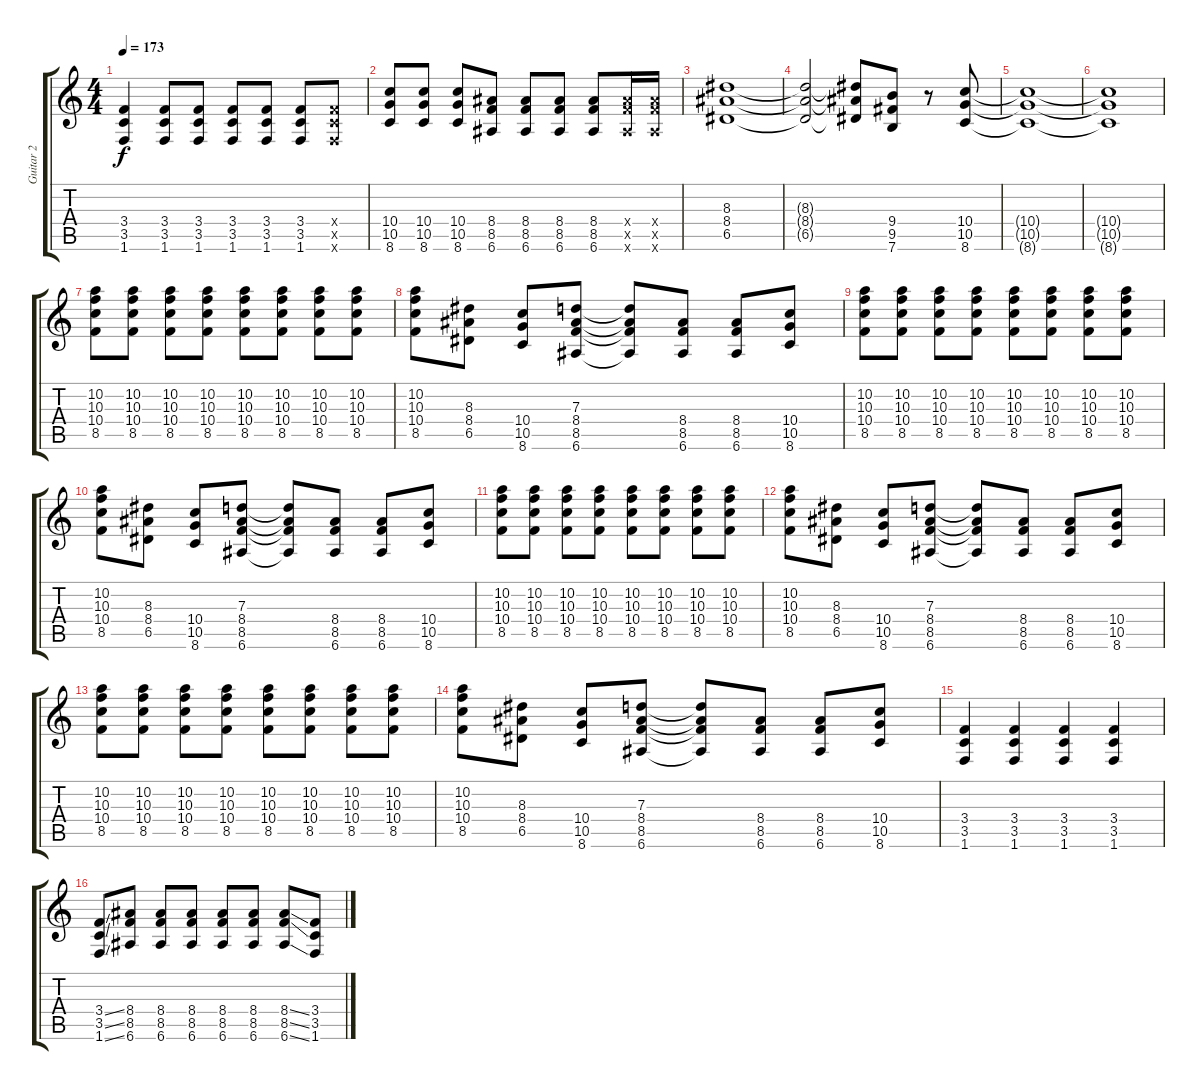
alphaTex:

\track ("Guitar 2" "Guitar 2") {instrument overdrivenguitar}
\staff {score tabs}
\tuning (E4 B3 G3 D3 A2 E2) {hide}
\ts (4 4)
\tempo 173
\clef g2
\ks c
(3.4 3.5 1.6).4{dy f} (3.4 3.5 1.6).8 (3.4 3.5 1.6).8 (3.4 3.5 1.6).8 (3.4 3.5 1.6).8 (3.4 3.5 1.6).8 (3.4{x} 3.5{x} 1.6{x}).8 |
(10.4 10.5 8.6).8 (10.4 10.5 8.6).8 (10.4 10.5 8.6).8 (8.4 8.5 6.6).8 (8.4 8.5 6.6).8 (8.4 8.5 6.6).8 (8.4 8.5 6.6).8 (8.4{x} 8.5{x} 6.6{x}).16 (8.4{x} 8.5{x} 6.6{x}).16 |
(8.3 8.4 6.5).1 |
(8.3{t} 8.4{t} 6.5{t}).2 (8.3{t} 8.4{t} 6.5{t}).8 (9.4 9.5 7.6).8 r.8 (10.4 10.5 8.6).8 |
(10.4{t} 10.5{t} 8.6{t}).1 |
(10.4{t} 10.5{t} 8.6{t}).1 |
(10.2 10.3 10.4 8.5).8 (10.2 10.3 10.4 8.5).8 (10.2 10.3 10.4 8.5).8 (10.2 10.3 10.4 8.5).8 (10.2 10.3 10.4 8.5).8 (10.2 10.3 10.4 8.5).8 (10.2 10.3 10.4 8.5).8 (10.2 10.3 10.4 8.5).8 |
(10.2 10.3 10.4 8.5).8 (8.3 8.4 6.5).8 (10.4 10.5 8.6).8 (7.3 8.4 8.5 6.6).8 (7.3{t} 8.4{t} 8.5{t} 6.6{t}).8 (8.4 8.5 6.6).8 (8.4 8.5 6.6).8 (10.4 10.5 8.6).8 |
(10.2 10.3 10.4 8.5).8 (10.2 10.3 10.4 8.5).8 (10.2 10.3 10.4 8.5).8 (10.2 10.3 10.4 8.5).8 (10.2 10.3 10.4 8.5).8 (10.2 10.3 10.4 8.5).8 (10.2 10.3 10.4 8.5).8 (10.2 10.3 10.4 8.5).8 |
(10.2 10.3 10.4 8.5).8 (8.3 8.4 6.5).8 (10.4 10.5 8.6).8 (7.3 8.4 8.5 6.6).8 (7.3{t} 8.4{t} 8.5{t} 6.6{t}).8 (8.4 8.5 6.6).8 (8.4 8.5 6.6).8 (10.4 10.5 8.6).8 |
(10.2 10.3 10.4 8.5).8 (10.2 10.3 10.4 8.5).8 (10.2 10.3 10.4 8.5).8 (10.2 10.3 10.4 8.5).8 (10.2 10.3 10.4 8.5).8 (10.2 10.3 10.4 8.5).8 (10.2 10.3 10.4 8.5).8 (10.2 10.3 10.4 8.5).8 |
(10.2 10.3 10.4 8.5).8 (8.3 8.4 6.5).8 (10.4 10.5 8.6).8 (7.3 8.4 8.5 6.6).8 (7.3{t} 8.4{t} 8.5{t} 6.6{t}).8 (8.4 8.5 6.6).8 (8.4 8.5 6.6).8 (10.4 10.5 8.6).8 |
(10.2 10.3 10.4 8.5).8 (10.2 10.3 10.4 8.5).8 (10.2 10.3 10.4 8.5).8 (10.2 10.3 10.4 8.5).8 (10.2 10.3 10.4 8.5).8 (10.2 10.3 10.4 8.5).8 (10.2 10.3 10.4 8.5).8 (10.2 10.3 10.4 8.5).8 |
(10.2 10.3 10.4 8.5).8 (8.3 8.4 6.5).8 (10.4 10.5 8.6).8 (7.3 8.4 8.5 6.6).8 (7.3{t} 8.4{t} 8.5{t} 6.6{t}).8 (8.4 8.5 6.6).8 (8.4 8.5 6.6).8 (10.4 10.5 8.6).8 |
(3.4 3.5 1.6).4 (3.4 3.5 1.6).4 (3.4 3.5 1.6).4 (3.4 3.5 1.6).4 |
(3.4{ss} 3.5{ss} 1.6{ss}).8 (8.4 8.5 6.6).8 (8.4 8.5 6.6).8 (8.4 8.5 6.6).8 (8.4 8.5 6.6).8 (8.4 8.5 6.6).8 (8.4{ss} 8.5{ss} 6.6{ss}).8 (3.4 3.5 1.6).8
